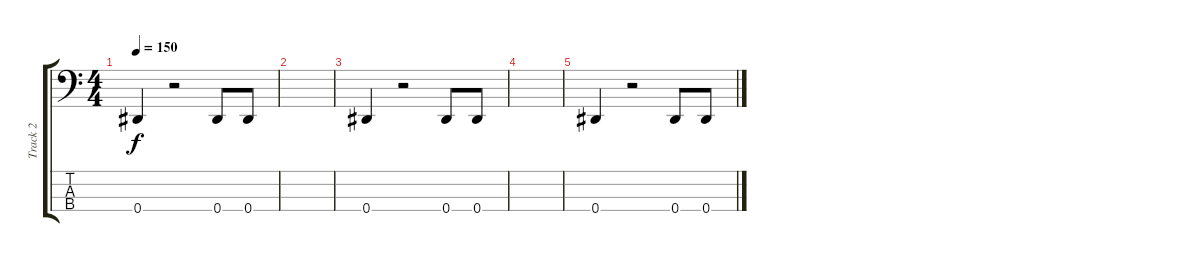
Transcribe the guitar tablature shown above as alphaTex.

\track ("Track 2" "Track 2") {instrument acousticguitarnylon}
\staff {score tabs}
\tuning (Gb2 Db2 Ab1 Eb1) {hide}
\ts (4 4)
\tempo 150
\clef f4
\ks c
0.4.4{dy f} r.2 0.4.8 0.4.8 |
|
0.4.4 r.2 0.4.8 0.4.8 |
|
0.4.4 r.2 0.4.8 0.4.8
